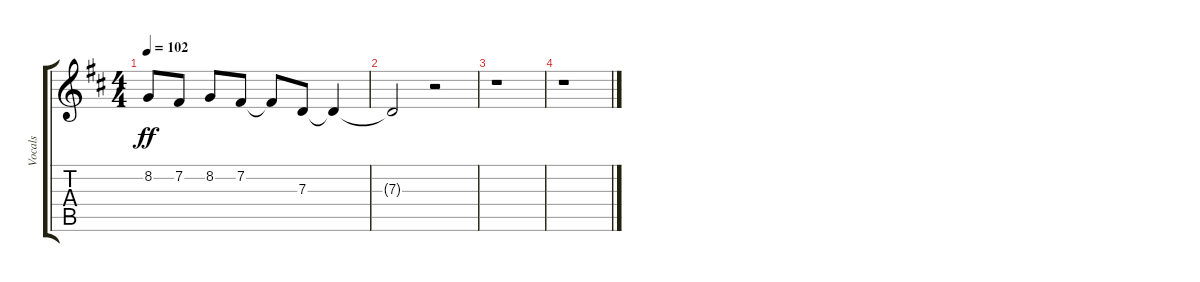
\track ("Vocals" "Vocals") {instrument ocarina}
\staff {score tabs}
\tuning (E4 B3 G3 D3 A2 E2) {hide}
\ts (4 4)
\tempo 102
\clef g2
\ks d
8.2.8{dy ff} 7.2.8 8.2.8 7.2.8 7.2{t}.8 7.3.8 7.3{t}.4 |
7.3{t}.2 r.2 |
r.1 |
r.1
